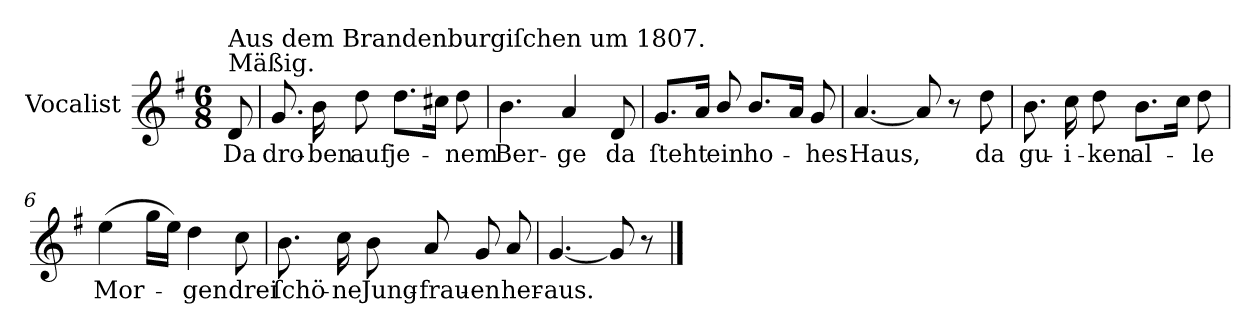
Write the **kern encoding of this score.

**kern	**text
*part1	*part1
*staff1	*staff1
*I"Vocalist	*
*k[f#]	*
*G:	*
*M6/8	*
=	=
!LO:TX:a:t=Mäßig.	!
!LO:TX:a:t=Aus dem Brandenburgiſchen um 1807.	!
8d	Da
=1	=1
8.g	dro-
16b	-ben
8dd	auf
8.ddL	je-
16cc#XJk	.
8dd	-nem
=2	=2
4.b	Ber-
4a	-ge
8d	da
=3	=3
8.gL	ſteht
16aJk	.
8b/	ein
8.bL	ho-
16aJk	.
8g	-hes
=4	=4
[4.a	Haus,
8a]	.
8r	.
8dd	da
=5	=5
8.b	gu-
16cc	-i-
8dd	-ken
8.bL	al-
16ccJk	.
8dd	-le
=6	=6
(4ee	Mor-
16ggLL	.
16eeJJ)	.
4dd	-gen
8cc	drei
=7	=7
8.b	ſchö-
16cc	-ne
8b	Jung-
8a	-frau-
8g	-en
8a	her-
=8	=8
[4.g	-aus.
8g]	.
8r	.
==	==
*-	*-
